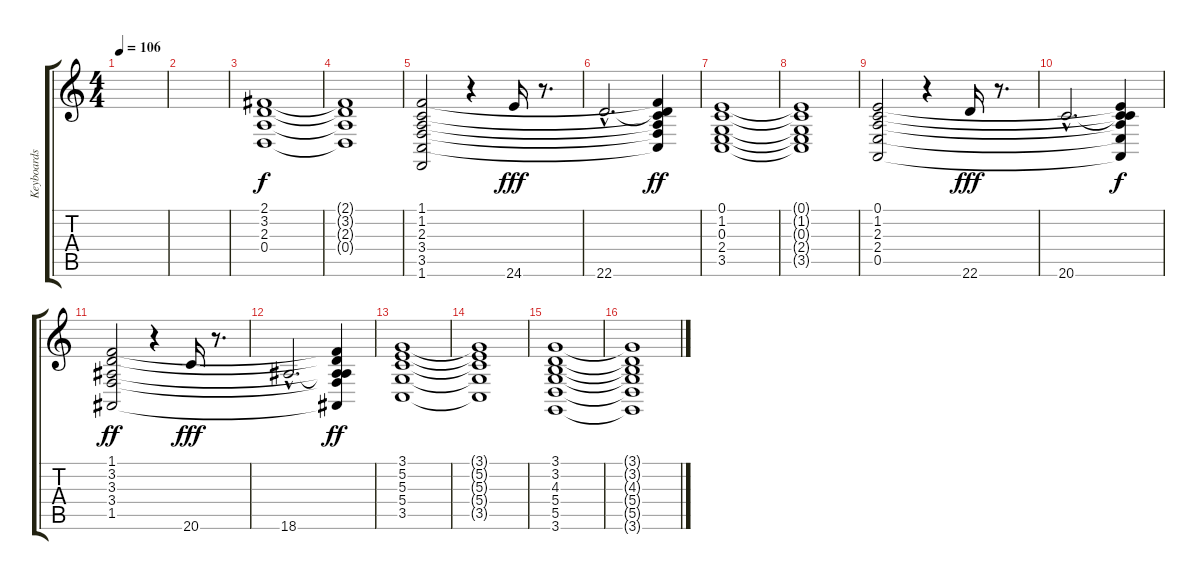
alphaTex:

\track ("Keyboards" "Keyboards") {instrument churchorgan}
\staff {score tabs}
\tuning (E4 B3 G3 D3 A2 E2) {hide}
\ts (4 4)
\tempo 106
\clef g2
\ks c
|
|
(2.1 3.2 2.3 0.4).1 |
(2.1{t} 3.2{t} 2.3{t} 0.4{t}).1 |
(1.1 1.2 2.3 3.4 3.5 1.6).2 r.4 24.6.16{dy fff} r.8{d} |
22.6{hac}.2{d} (1.1{t} 1.2{t} 2.3{t} 3.4{t} 3.5{t} 22.6{t}).4{dy ff} |
(0.1 1.2 0.3 2.4 3.5).1 |
(0.1{t} 1.2{t} 0.3{t} 2.4{t} 3.5{t}).1 |
(0.1 1.2 2.3 2.4 0.5).2 r.4 22.6.16{dy fff} r.8{d} |
20.6{hac}.2{d} (0.1{t} 1.2{t} 2.3{t} 2.4{t} 0.5{t} 20.6{t}).4{dy f} |
(1.1 3.2 3.3 3.4 1.5).2{dy ff} r.4 20.6.16{dy fff} r.8{d} |
18.6{hac}.2{d} (1.1{t} 3.2{t} 3.3{t} 3.4{t} 1.5{t} 18.6{t}).4{dy ff} |
(3.1 5.2 5.3 5.4 3.5).1 |
(3.1{t} 5.2{t} 5.3{t} 5.4{t} 3.5{t}).1 |
(3.1 3.2 4.3 5.4 5.5 3.6).1 |
(3.1{t} 3.2{t} 4.3{t} 5.4{t} 5.5{t} 3.6{t}).1
